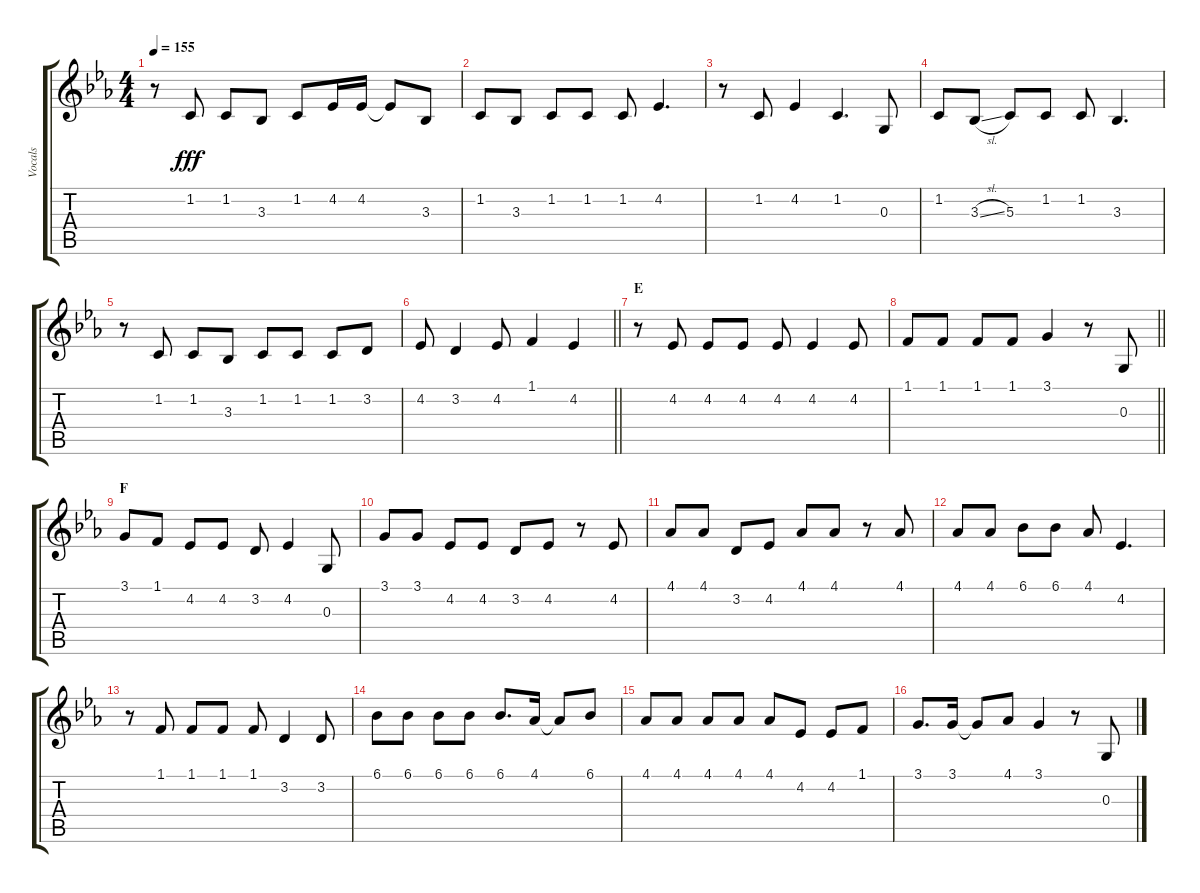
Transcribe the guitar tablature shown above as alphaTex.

\track ("Vocals" "Vocals") {instrument voiceoohs}
\staff {score tabs}
\tuning (E4 B3 G3 D3 A2 E2) {hide}
\ts (4 4)
\tempo 155
\clef g2
\ks eb
r.8{dy fff} 1.2.8 1.2.8 3.3.8 1.2.8 4.2.16 4.2.16 4.2{t}.8 3.3.8 |
1.2.8 3.3.8 1.2.8 1.2.8 1.2.8 4.2.4{d} |
r.8 1.2.8 4.2.4 1.2.4{d} 0.3.8 |
1.2.8 3.3{sl}.8 5.3.8 1.2.8 1.2.8 3.3.4{d} |
r.8 1.2.8 1.2.8 3.3.8 1.2.8 1.2.8 1.2.8 3.2.8 |
\barLineRight lightlight
4.2.8 3.2.4 4.2.8 1.1.4 4.2.4 |
\section ("" "E")
r.8 4.2.8 4.2.8 4.2.8 4.2.8 4.2.4 4.2.8 |
\barLineRight lightlight
1.1.8 1.1.8 1.1.8 1.1.8 3.1.4 r.8 0.3.8 |
\section ("" "F")
3.1.8 1.1.8 4.2.8 4.2.8 3.2.8 4.2.4 0.3.8 |
3.1.8 3.1.8 4.2.8 4.2.8 3.2.8 4.2.8 r.8 4.2.8 |
4.1.8 4.1.8 3.2.8 4.2.8 4.1.8 4.1.8 r.8 4.1.8 |
4.1.8 4.1.8 6.1.8 6.1.8 4.1.8 4.2.4{d} |
r.8 1.1.8 1.1.8 1.1.8 1.1.8 3.2.4 3.2.8 |
6.1.8 6.1.8 6.1.8 6.1.8 6.1.8{d} 4.1.16 4.1{t}.8 6.1.8 |
4.1.8 4.1.8 4.1.8 4.1.8 4.1.8 4.2.8 4.2.8 1.1.8 |
3.1.8{d} 3.1.16 3.1{t}.8 4.1.8 3.1.4 r.8 0.3.8
